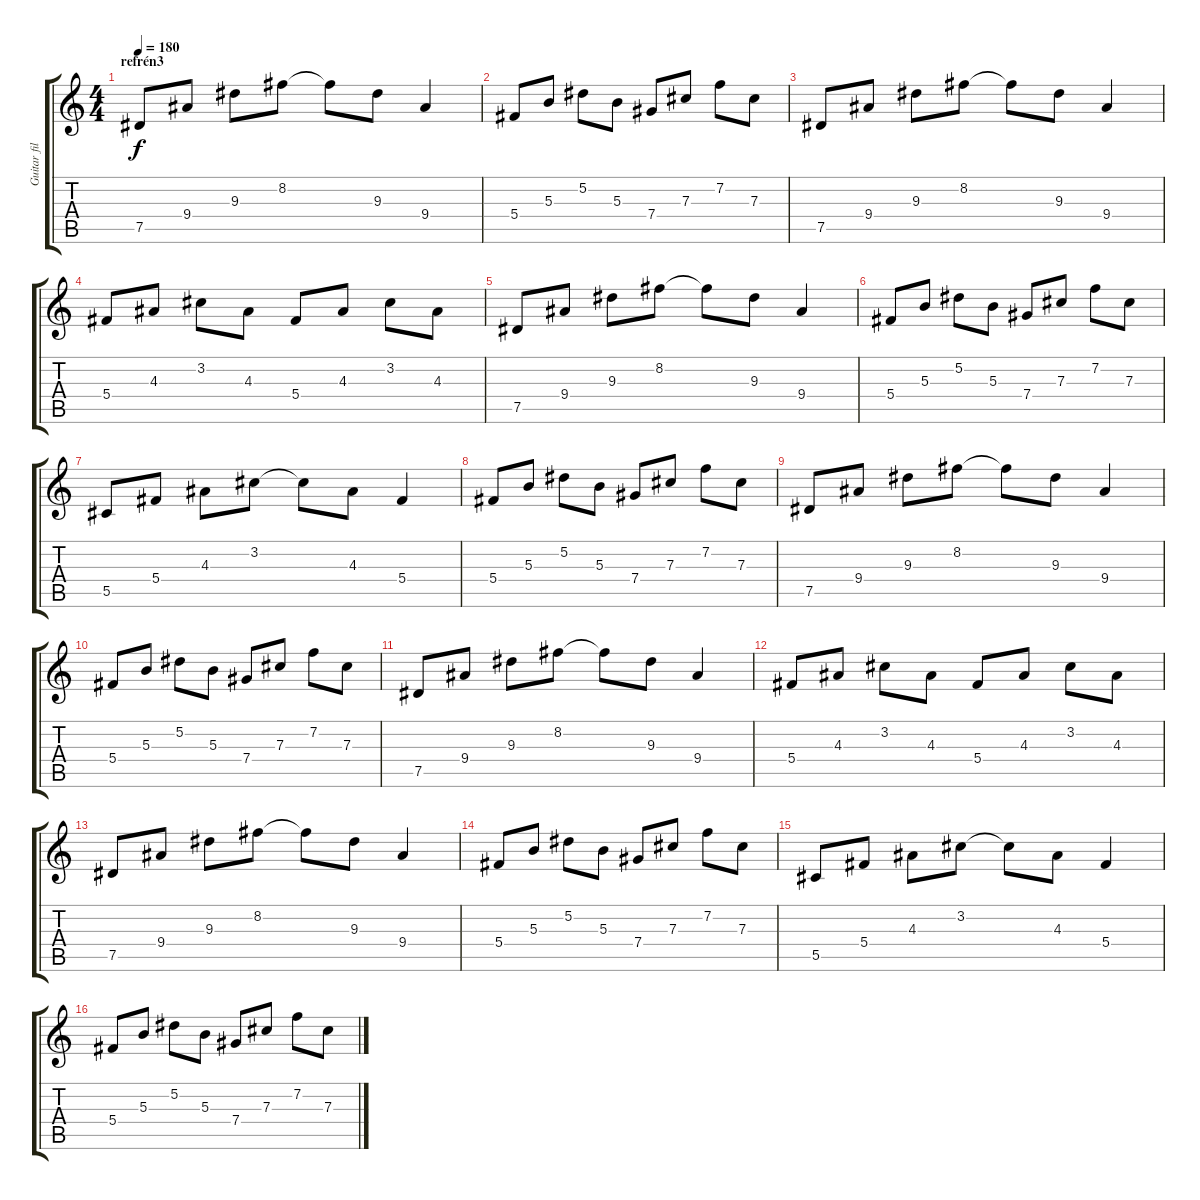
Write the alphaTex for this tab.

\track ("Guitar fills" "Guitar fil") {instrument overdrivenguitar}
\staff {score tabs}
\tuning (Eb4 Bb3 Gb3 Db3 Ab2 Eb2) {hide}
\ts (4 4)
\section ("" "refrén3")
\tempo 180
\clef g2
\ks c
7.5.8{dy f volume 14 balance 11} 9.4.8 9.3.8 8.2.8 8.2{t}.8 9.3.8 9.4.4 |
5.4.8 5.3.8 5.2.8 5.3.8 7.4.8 7.3.8 7.2.8 7.3.8 |
7.5.8 9.4.8 9.3.8 8.2.8 8.2{t}.8 9.3.8 9.4.4 |
5.4.8 4.3.8 3.2.8 4.3.8 5.4.8 4.3.8 3.2.8 4.3.8 |
7.5.8 9.4.8 9.3.8 8.2.8 8.2{t}.8 9.3.8 9.4.4 |
5.4.8 5.3.8 5.2.8 5.3.8 7.4.8 7.3.8 7.2.8 7.3.8 |
5.5.8 5.4.8 4.3.8 3.2.8 3.2{t}.8 4.3.8 5.4.4 |
5.4.8 5.3.8 5.2.8 5.3.8 7.4.8 7.3.8 7.2.8 7.3.8 |
7.5.8 9.4.8 9.3.8 8.2.8 8.2{t}.8 9.3.8 9.4.4 |
5.4.8 5.3.8 5.2.8 5.3.8 7.4.8 7.3.8 7.2.8 7.3.8 |
7.5.8 9.4.8 9.3.8 8.2.8 8.2{t}.8 9.3.8 9.4.4 |
5.4.8 4.3.8 3.2.8 4.3.8 5.4.8 4.3.8 3.2.8 4.3.8 |
7.5.8 9.4.8 9.3.8 8.2.8 8.2{t}.8 9.3.8 9.4.4 |
5.4.8 5.3.8 5.2.8 5.3.8 7.4.8 7.3.8 7.2.8 7.3.8 |
5.5.8 5.4.8 4.3.8 3.2.8 3.2{t}.8 4.3.8 5.4.4 |
5.4.8 5.3.8 5.2.8 5.3.8 7.4.8 7.3.8 7.2.8 7.3.8
